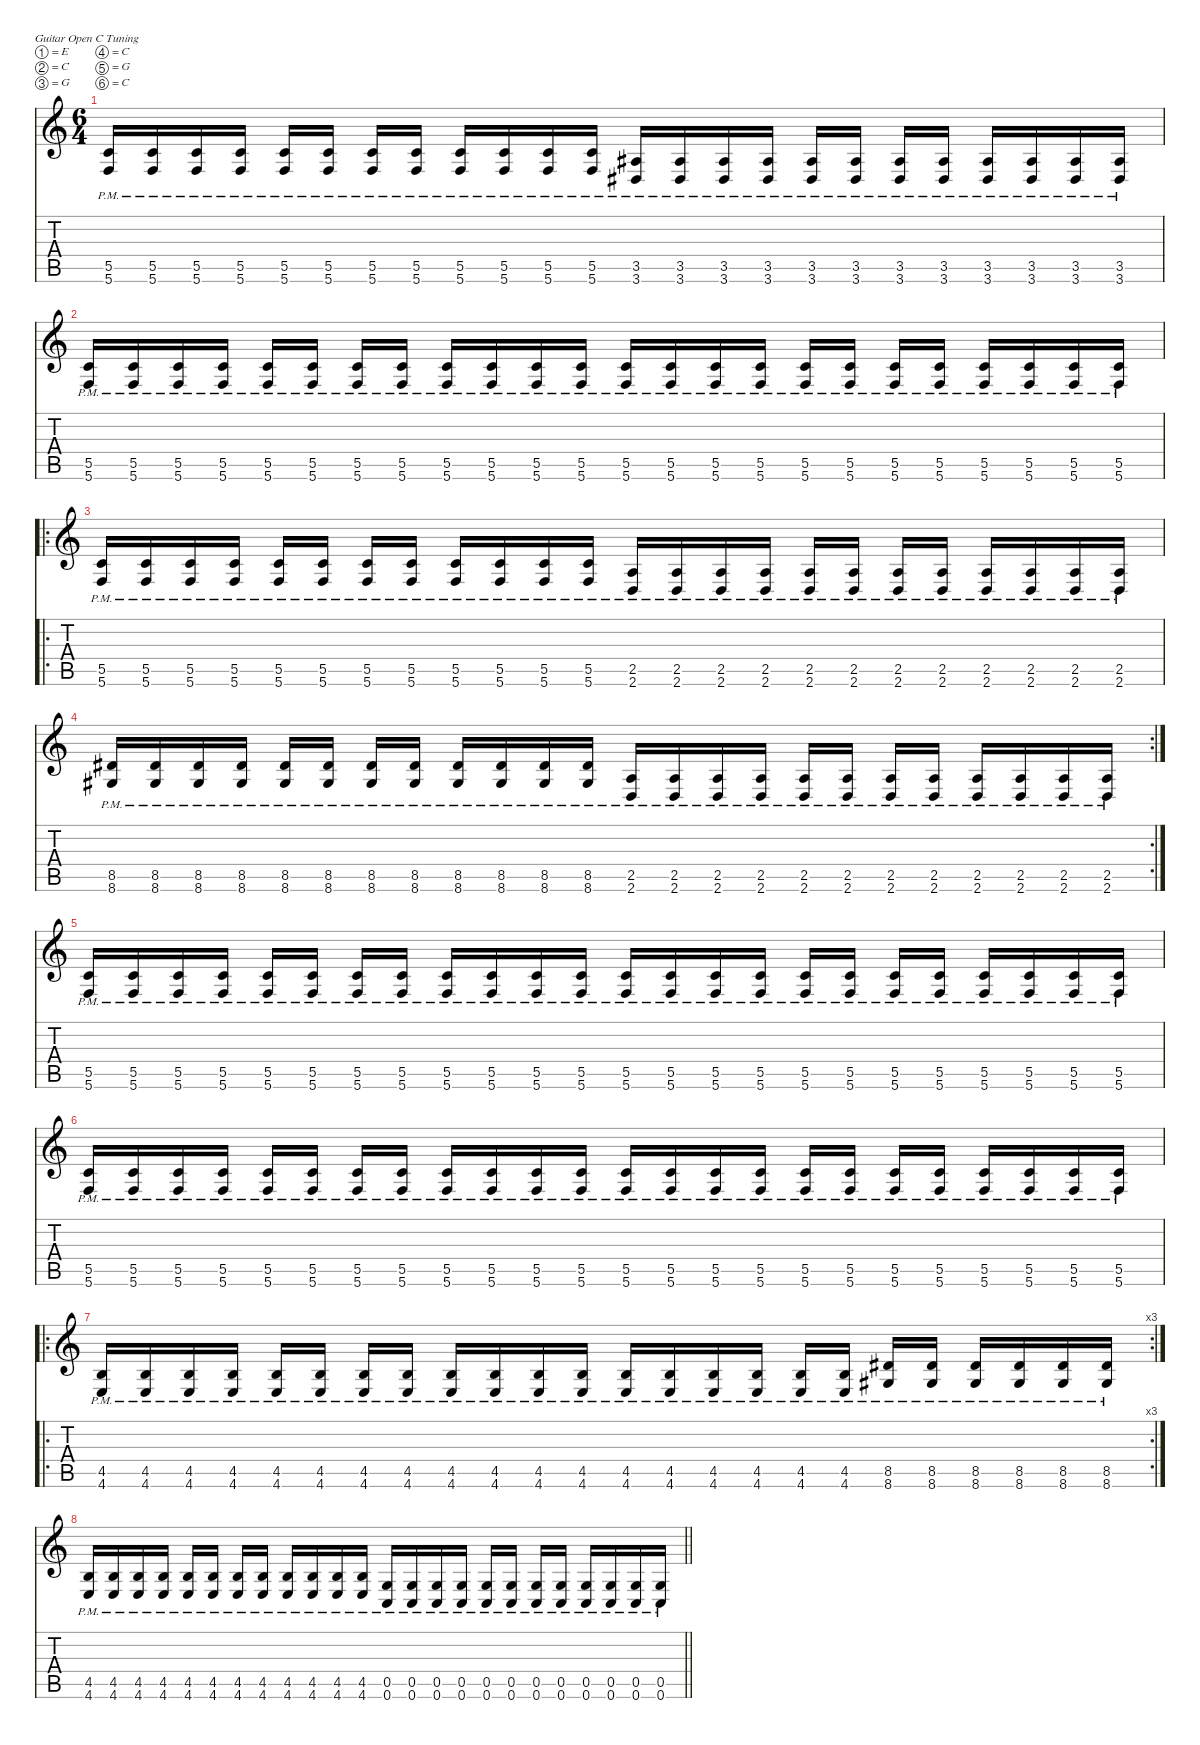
\defaultSystemsLayout 4
\hideDynamics
\bracketExtendMode nobrackets
\singleTrackTrackNamePolicy hidden
\multiTrackTrackNamePolicy hidden
\firstSystemTrackNameMode fullname
\firstSystemTrackNameOrientation horizontal
\otherSystemsTrackNameOrientation horizontal
\track ("Guitar 1" "dist.guit.") {instrument distortionguitar}
\staff {score tabs}
\tuning (E4 C4 G3 C3 G2 C2)
\ts (6 4)
\tempo (97 hide)
\clef g2
\ks c
(5.5{pm} 5.6{pm}).16{dy ff beam Up} (5.5{pm} 5.6{pm}).16{dy f beam Up} (5.5{pm} 5.6{pm}).16{beam Up} (5.5{pm} 5.6{pm}).16{beam Up} (5.5{pm} 5.6{pm}).16{beam Up} (5.5{pm} 5.6{pm}).16{beam Up beam split} (5.5{pm} 5.6{pm}).16{dy ff beam Up} (5.5{pm} 5.6{pm}).16{dy f beam Up} (5.5{pm} 5.6{pm}).16{beam Up} (5.5{pm} 5.6{pm}).16{beam Up} (5.5{pm} 5.6{pm}).16{beam Up} (5.5{pm} 5.6{pm}).16{beam Up} (3.5{pm acc #} 3.6{pm acc #}).16{dy ff beam Up} (3.5{pm acc #} 3.6{pm acc #}).16{dy f beam Up} (3.5{pm acc #} 3.6{pm acc #}).16{beam Up} (3.5{pm acc #} 3.6{pm acc #}).16{beam Up} (3.5{pm acc #} 3.6{pm acc #}).16{beam Up} (3.5{pm acc #} 3.6{pm acc #}).16{beam Up beam split} (3.5{pm acc #} 3.6{pm acc #}).16{dy ff beam Up} (3.5{pm acc #} 3.6{pm acc #}).16{dy f beam Up} (3.5{pm acc #} 3.6{pm acc #}).16{beam Up} (3.5{pm acc #} 3.6{pm acc #}).16{beam Up} (3.5{pm acc #} 3.6{pm acc #}).16{beam Up} (3.5{pm acc #} 3.6{pm acc #}).16{beam Up} |
\tempo (98 hide)
(5.5{pm} 5.6{pm}).16{dy ff beam Up} (5.5{pm} 5.6{pm}).16{dy f beam Up} (5.5{pm} 5.6{pm}).16{beam Up} (5.5{pm} 5.6{pm}).16{beam Up} (5.5{pm} 5.6{pm}).16{beam Up} (5.5{pm} 5.6{pm}).16{beam Up beam split} (5.5{pm} 5.6{pm}).16{dy ff beam Up} (5.5{pm} 5.6{pm}).16{dy f beam Up} (5.5{pm} 5.6{pm}).16{beam Up} (5.5{pm} 5.6{pm}).16{beam Up} (5.5{pm} 5.6{pm}).16{beam Up} (5.5{pm} 5.6{pm}).16{beam Up} (5.5{pm} 5.6{pm}).16{dy ff beam Up} (5.5{pm} 5.6{pm}).16{dy f beam Up} (5.5{pm} 5.6{pm}).16{beam Up} (5.5{pm} 5.6{pm}).16{beam Up} (5.5{pm} 5.6{pm}).16{beam Up} (5.5{pm} 5.6{pm}).16{beam Up beam split} (5.5{pm} 5.6{pm}).16{dy ff beam Up} (5.5{pm} 5.6{pm}).16{dy f beam Up} (5.5{pm} 5.6{pm}).16{beam Up} (5.5{pm} 5.6{pm}).16{beam Up} (5.5{pm} 5.6{pm}).16{beam Up} (5.5{pm} 5.6{pm}).16{beam Up} |
\ro
\tempo (97 hide)
(5.5{pm} 5.6{pm}).16{dy ff beam Up} (5.5{pm} 5.6{pm}).16{dy f beam Up} (5.5{pm} 5.6{pm}).16{beam Up} (5.5{pm} 5.6{pm}).16{beam Up} (5.5{pm} 5.6{pm}).16{beam Up} (5.5{pm} 5.6{pm}).16{beam Up beam split} (5.5{pm} 5.6{pm}).16{dy ff beam Up} (5.5{pm} 5.6{pm}).16{dy f beam Up} (5.5{pm} 5.6{pm}).16{beam Up} (5.5{pm} 5.6{pm}).16{beam Up} (5.5{pm} 5.6{pm}).16{beam Up} (5.5{pm} 5.6{pm}).16{beam Up} (2.5{pm} 2.6{pm}).16{dy ff beam Up} (2.5{pm} 2.6{pm}).16{dy f beam Up} (2.5{pm} 2.6{pm}).16{beam Up} (2.5{pm} 2.6{pm}).16{beam Up} (2.5{pm} 2.6{pm}).16{beam Up} (2.5{pm} 2.6{pm}).16{beam Up beam split} (2.5{pm} 2.6{pm}).16{dy ff beam Up} (2.5{pm} 2.6{pm}).16{dy f beam Up} (2.5{pm} 2.6{pm}).16{beam Up} (2.5{pm} 2.6{pm}).16{beam Up} (2.5{pm} 2.6{pm}).16{beam Up} (2.5{pm} 2.6{pm}).16{beam Up} |
\rc 2
\tempo (98 hide)
(8.5{pm acc #} 8.6{pm acc #}).16{beam Up} (8.5{pm acc #} 8.6{pm acc #}).16{beam Up} (8.5{pm acc #} 8.6{pm acc #}).16{beam Up} (8.5{pm acc #} 8.6{pm acc #}).16{beam Up} (8.5{pm acc #} 8.6{pm acc #}).16{beam Up} (8.5{pm acc #} 8.6{pm acc #}).16{beam Up beam split} (8.5{pm acc #} 8.6{pm acc #}).16{beam Up} (8.5{pm acc #} 8.6{pm acc #}).16{beam Up} (8.5{pm acc #} 8.6{pm acc #}).16{beam Up} (8.5{pm acc #} 8.6{pm acc #}).16{beam Up} (8.5{pm acc #} 8.6{pm acc #}).16{beam Up} (8.5{pm acc #} 8.6{pm acc #}).16{beam Up} (2.5{pm} 2.6{pm}).16{beam Up} (2.5{pm} 2.6{pm}).16{beam Up} (2.5{pm} 2.6{pm}).16{beam Up} (2.5{pm} 2.6{pm}).16{beam Up} (2.5{pm} 2.6{pm}).16{beam Up} (2.5{pm} 2.6{pm}).16{beam Up beam split} (2.5{pm} 2.6{pm}).16{beam Up} (2.5{pm} 2.6{pm}).16{beam Up} (2.5{pm} 2.6{pm}).16{beam Up} (2.5{pm} 2.6{pm}).16{beam Up} (2.5{pm} 2.6{pm}).16{beam Up} (2.5{pm} 2.6{pm}).16{beam Up} |
\tempo (97 hide)
(5.5{pm} 5.6{pm}).16{dy ff beam Up} (5.5{pm} 5.6{pm}).16{dy f beam Up} (5.5{pm} 5.6{pm}).16{beam Up} (5.5{pm} 5.6{pm}).16{beam Up} (5.5{pm} 5.6{pm}).16{beam Up} (5.5{pm} 5.6{pm}).16{beam Up beam split} (5.5{pm} 5.6{pm}).16{dy ff beam Up} (5.5{pm} 5.6{pm}).16{dy f beam Up} (5.5{pm} 5.6{pm}).16{beam Up} (5.5{pm} 5.6{pm}).16{beam Up} (5.5{pm} 5.6{pm}).16{beam Up} (5.5{pm} 5.6{pm}).16{beam Up} (5.5{pm} 5.6{pm}).16{dy ff beam Up} (5.5{pm} 5.6{pm}).16{dy f beam Up} (5.5{pm} 5.6{pm}).16{beam Up} (5.5{pm} 5.6{pm}).16{beam Up} (5.5{pm} 5.6{pm}).16{beam Up} (5.5{pm} 5.6{pm}).16{beam Up beam split} (5.5{pm} 5.6{pm}).16{dy ff beam Up} (5.5{pm} 5.6{pm}).16{dy f beam Up} (5.5{pm} 5.6{pm}).16{beam Up} (5.5{pm} 5.6{pm}).16{beam Up} (5.5{pm} 5.6{pm}).16{beam Up} (5.5{pm} 5.6{pm}).16{beam Up} |
(5.5{pm} 5.6{pm}).16{dy ff beam Up} (5.5{pm} 5.6{pm}).16{dy f beam Up} (5.5{pm} 5.6{pm}).16{beam Up} (5.5{pm} 5.6{pm}).16{beam Up} (5.5{pm} 5.6{pm}).16{beam Up} (5.5{pm} 5.6{pm}).16{beam Up beam split} (5.5{pm} 5.6{pm}).16{dy ff beam Up} (5.5{pm} 5.6{pm}).16{dy f beam Up} (5.5{pm} 5.6{pm}).16{beam Up} (5.5{pm} 5.6{pm}).16{beam Up} (5.5{pm} 5.6{pm}).16{beam Up} (5.5{pm} 5.6{pm}).16{beam Up} (5.5{pm} 5.6{pm}).16{dy ff beam Up} (5.5{pm} 5.6{pm}).16{dy f beam Up} (5.5{pm} 5.6{pm}).16{beam Up} (5.5{pm} 5.6{pm}).16{beam Up} (5.5{pm} 5.6{pm}).16{beam Up} (5.5{pm} 5.6{pm}).16{beam Up beam split} (5.5{pm} 5.6{pm}).16{dy ff beam Up} (5.5{pm} 5.6{pm}).16{dy f beam Up} (5.5{pm} 5.6{pm}).16{beam Up} (5.5{pm} 5.6{pm}).16{beam Up} (5.5{pm} 5.6{pm}).16{beam Up} (5.5{pm} 5.6{pm}).16{beam Up} |
\ro
\rc 3
\tempo (98 hide)
(4.5{pm} 4.6{pm}).16{dy ff beam Up} (4.5{pm} 4.6{pm}).16{dy f beam Up} (4.5{pm} 4.6{pm}).16{beam Up} (4.5{pm} 4.6{pm}).16{beam Up} (4.5{pm} 4.6{pm}).16{beam Up} (4.5{pm} 4.6{pm}).16{beam Up beam split} (4.5{pm} 4.6{pm}).16{dy ff beam Up} (4.5{pm} 4.6{pm}).16{dy f beam Up} (4.5{pm} 4.6{pm}).16{beam Up} (4.5{pm} 4.6{pm}).16{beam Up} (4.5{pm} 4.6{pm}).16{beam Up} (4.5{pm} 4.6{pm}).16{beam Up} (4.5{pm} 4.6{pm}).16{dy ff beam Up} (4.5{pm} 4.6{pm}).16{dy f beam Up} (4.5{pm} 4.6{pm}).16{beam Up} (4.5{pm} 4.6{pm}).16{beam Up} (4.5{pm} 4.6{pm}).16{beam Up} (4.5{pm} 4.6{pm}).16{beam Up beam split} (8.5{pm acc #} 8.6{pm acc #}).16{dy ff beam Up} (8.5{pm acc #} 8.6{pm acc #}).16{dy f beam Up} (8.5{pm acc #} 8.6{pm acc #}).16{beam Up} (8.5{pm acc #} 8.6{pm acc #}).16{beam Up} (8.5{pm acc #} 8.6{pm acc #}).16{beam Up} (8.5{pm acc #} 8.6{pm acc #}).16{beam Up} |
\tempo (97 hide)
\barLineRight lightlight
(4.5{pm} 4.6{pm}).16{dy ff beam Up} (4.5{pm} 4.6{pm}).16{dy f beam Up} (4.5{pm} 4.6{pm}).16{beam Up} (4.5{pm} 4.6{pm}).16{beam Up} (4.5{pm} 4.6{pm}).16{beam Up} (4.5{pm} 4.6{pm}).16{beam Up beam split} (4.5{pm} 4.6{pm}).16{dy ff beam Up} (4.5{pm} 4.6{pm}).16{dy f beam Up} (4.5{pm} 4.6{pm}).16{beam Up} (4.5{pm} 4.6{pm}).16{beam Up} (4.5{pm} 4.6{pm}).16{beam Up} (4.5{pm} 4.6{pm}).16{beam Up} (0.5{pm} 0.6{pm}).16{dy ff beam Up} (0.5{pm} 0.6{pm}).16{dy f beam Up} (0.5{pm} 0.6{pm}).16{beam Up} (0.5{pm} 0.6{pm}).16{beam Up} (0.5{pm} 0.6{pm}).16{beam Up} (0.5{pm} 0.6{pm}).16{beam Up beam split} (0.5{pm} 0.6{pm}).16{dy ff beam Up} (0.5{pm} 0.6{pm}).16{dy f beam Up} (0.5{pm} 0.6{pm}).16{beam Up} (0.5{pm} 0.6{pm}).16{beam Up} (0.5{pm} 0.6{pm}).16{beam Up} (0.5{pm} 0.6{pm}).16{beam Up}
